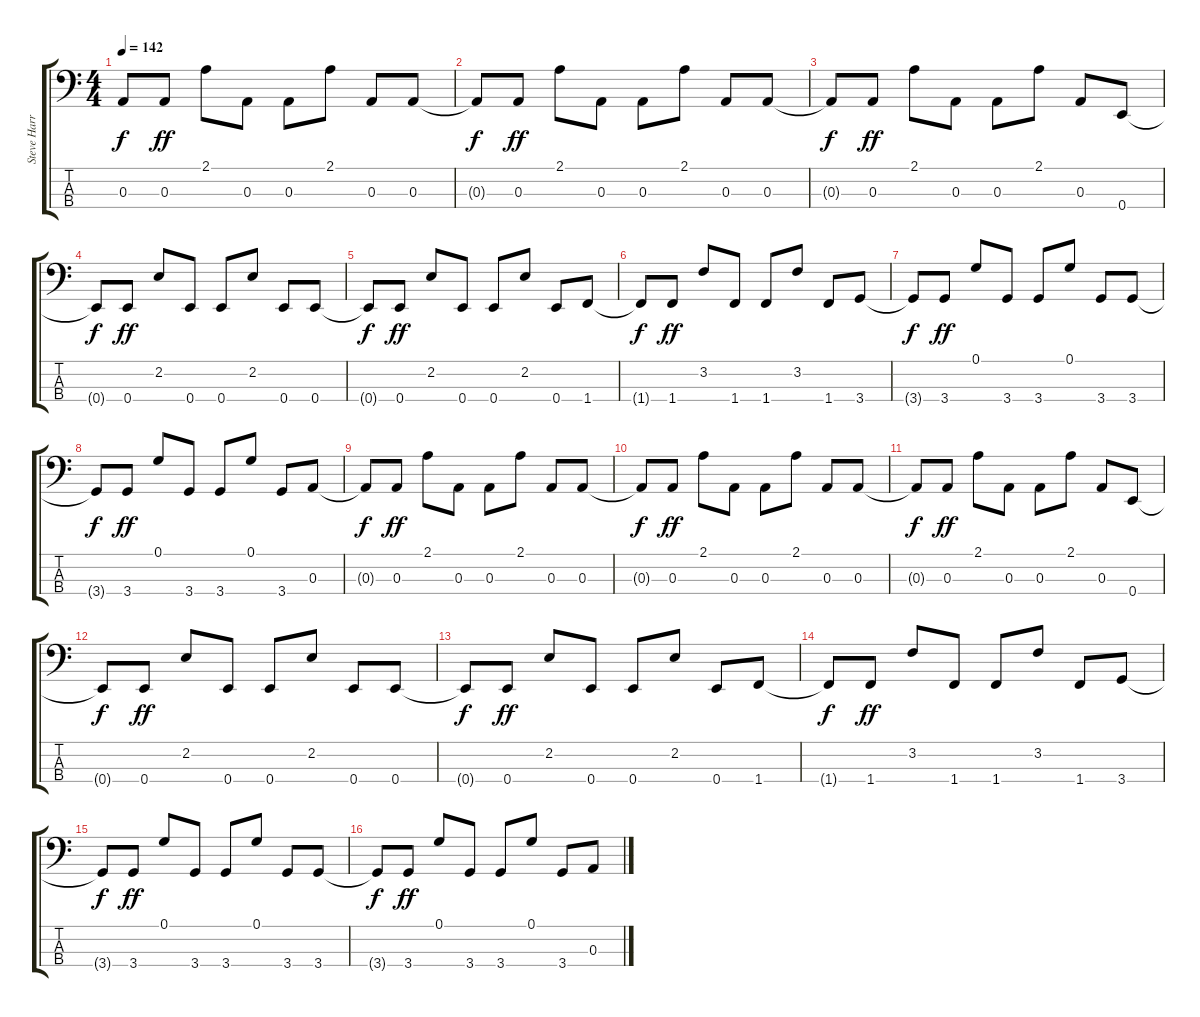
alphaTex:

\track ("Steve Harris" "Steve Harr") {instrument electricbassfinger}
\staff {score tabs}
\tuning (G2 D2 A1 E1) {hide}
\ts (4 4)
\tempo 142
\clef f4
\ks c
0.3{t}.8{dy f} 0.3.8{dy ff} 2.1.8 0.3.8 0.3.8 2.1.8 0.3.8 0.3.8 |
0.3{t}.8{dy f} 0.3.8{dy ff} 2.1.8 0.3.8 0.3.8 2.1.8 0.3.8 0.3.8 |
0.3{t}.8{dy f} 0.3.8{dy ff} 2.1.8 0.3.8 0.3.8 2.1.8 0.3.8 0.4.8 |
0.4{t}.8{dy f} 0.4.8{dy ff} 2.2.8 0.4.8 0.4.8 2.2.8 0.4.8 0.4.8 |
0.4{t}.8{dy f} 0.4.8{dy ff} 2.2.8 0.4.8 0.4.8 2.2.8 0.4.8 1.4.8 |
1.4{t}.8{dy f} 1.4.8{dy ff} 3.2.8 1.4.8 1.4.8 3.2.8 1.4.8 3.4.8 |
3.4{t}.8{dy f} 3.4.8{dy ff} 0.1.8 3.4.8 3.4.8 0.1.8 3.4.8 3.4.8 |
3.4{t}.8{dy f} 3.4.8{dy ff} 0.1.8 3.4.8 3.4.8 0.1.8 3.4.8 0.3.8 |
0.3{t}.8{dy f} 0.3.8{dy ff} 2.1.8 0.3.8 0.3.8 2.1.8 0.3.8 0.3.8 |
0.3{t}.8{dy f} 0.3.8{dy ff} 2.1.8 0.3.8 0.3.8 2.1.8 0.3.8 0.3.8 |
0.3{t}.8{dy f} 0.3.8{dy ff} 2.1.8 0.3.8 0.3.8 2.1.8 0.3.8 0.4.8 |
0.4{t}.8{dy f} 0.4.8{dy ff} 2.2.8 0.4.8 0.4.8 2.2.8 0.4.8 0.4.8 |
0.4{t}.8{dy f} 0.4.8{dy ff} 2.2.8 0.4.8 0.4.8 2.2.8 0.4.8 1.4.8 |
1.4{t}.8{dy f} 1.4.8{dy ff} 3.2.8 1.4.8 1.4.8 3.2.8 1.4.8 3.4.8 |
3.4{t}.8{dy f} 3.4.8{dy ff} 0.1.8 3.4.8 3.4.8 0.1.8 3.4.8 3.4.8 |
3.4{t}.8{dy f} 3.4.8{dy ff} 0.1.8 3.4.8 3.4.8 0.1.8 3.4.8 0.3.8
